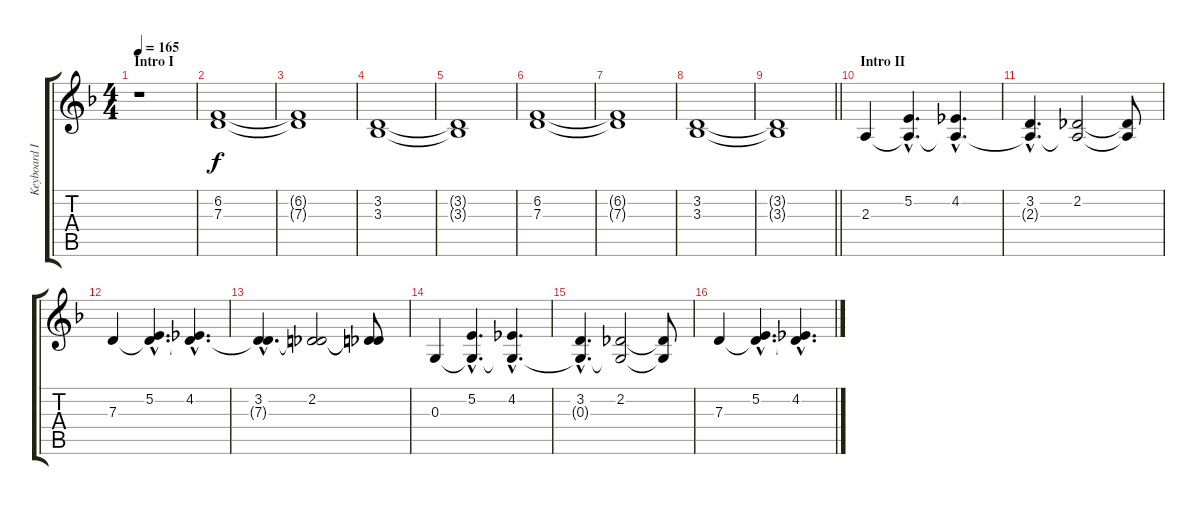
\track ("Keyboard II" "Keyboard I") {instrument choiraahs}
\staff {score tabs}
\tuning (E4 B3 G3 D3 A2 E2) {hide}
\ts (4 4)
\section ("" "Intro I")
\tempo 165
\clef g2
\ks f
r.1{dy f instrument choiraahs} |
(6.2 7.3).1 |
(6.2{t} 7.3{t}).1 |
(3.2 3.3).1 |
(3.2{t} 3.3{t}).1 |
(6.2 7.3).1 |
(6.2{t} 7.3{t}).1 |
(3.2 3.3).1 |
\barLineRight lightlight
(3.2{t} 3.3{t}).1 |
\section ("" "Intro II")
2.3.4 (5.2{hac} 2.3{hac t}).4{d} (4.2{hac} 2.3{hac t}).4{d} |
(3.2{hac} 2.3{hac t}).4{d} (2.2 2.3{t}).2 (2.2{t} 2.3{t}).8 |
7.3.4 (5.2{hac} 7.3{hac t}).4{d} (4.2{hac} 7.3{hac t}).4{d} |
(3.2{hac} 7.3{hac t}).4{d} (2.2 7.3{t}).2 (2.2{t} 7.3{t}).8 |
0.3.4 (5.2{hac} 0.3{hac t}).4{d} (4.2{hac} 0.3{hac t}).4{d} |
(3.2{hac} 0.3{hac t}).4{d} (2.2 0.3{t}).2 (2.2{t} 0.3{t}).8 |
7.3.4 (5.2{hac} 7.3{hac t}).4{d} (4.2{hac} 7.3{hac t}).4{d}
